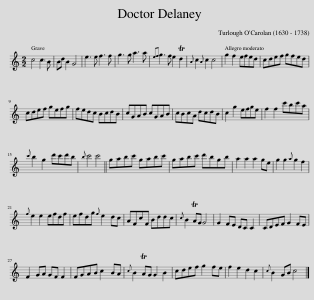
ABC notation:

X:1
L:1/8
M:2/2
I:linebreak $
K:C
V:1 treble
V:1
 c4 c3 B | Bd B2 G4 | e3 e f3 f | g3 g a3 a |{ef} g3 f e2 Td2 | %5
{B} c2{B} c2 c4 | g2 f2 efed | cdef gfed |$ cdef gefg | fedc BcdB | %10
 cGAB cGAB | cBcA dcdB | c2 g2 efge | f2 f2 c'bc'a |${c'} b2 g2 d'c'd'b | %15
{b} c'4 c'4 || gabc' gabc' | gabc' d'bgb | a2 a2 a2 ge | g2 g2{a} g2 f2 |$ %20
{f} e2 e2 efdf | efdg{f} e2 dc | AFcF Bddc |{c} B2 TAG G4 | G2 FE DC C2 | %25
 CDEF G2 FE |$ F2 GA GF F2 | FGAB c2 BA |{c} B2 TAG G2 B2 | cdef g2 fe | %30
 f2 e2 d2 c2 |{c} B2 GB c4 |] %32
